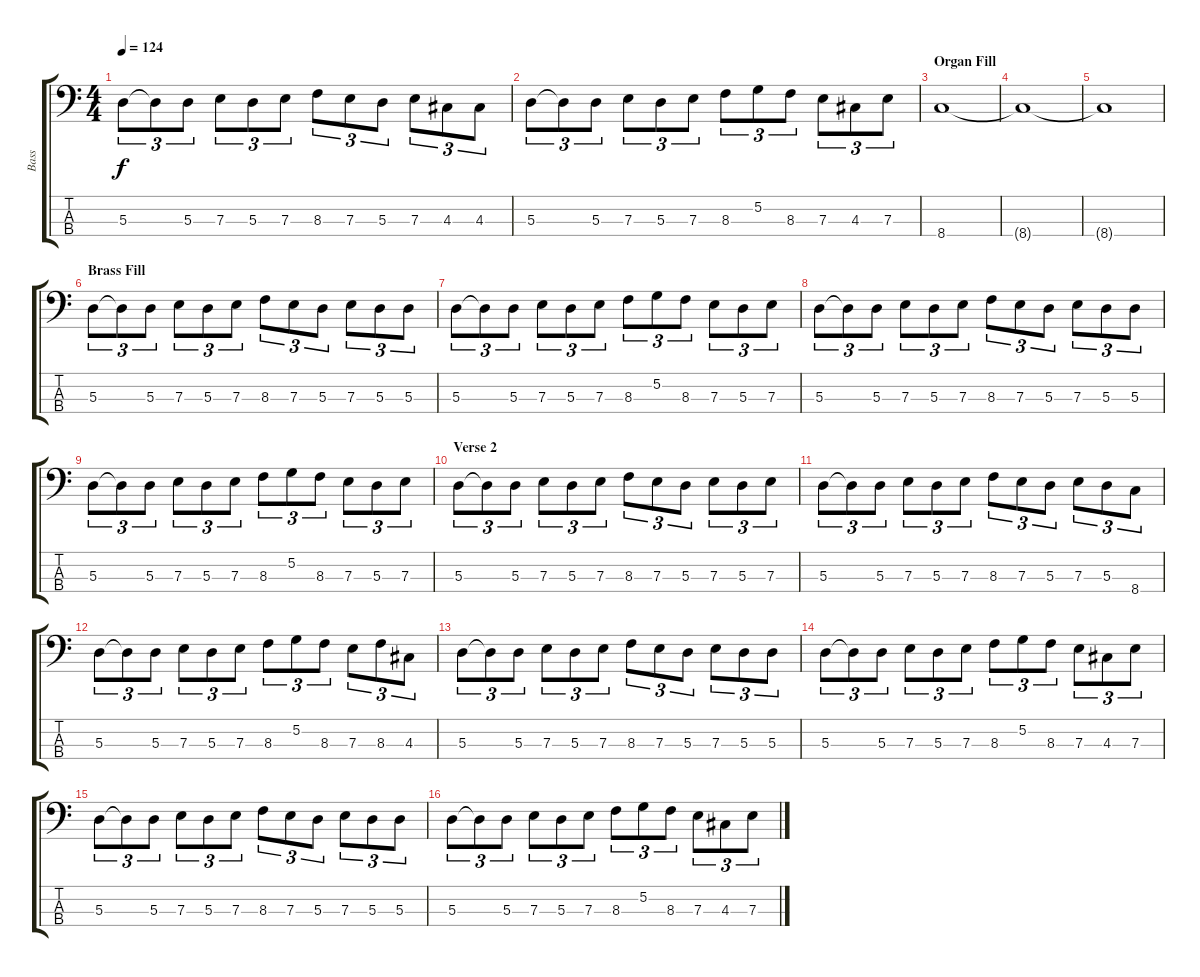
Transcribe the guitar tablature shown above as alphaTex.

\track ("Bass" "Bass") {instrument synthbass2}
\staff {score tabs}
\tuning (G2 D2 A1 E1) {hide}
\ts (4 4)
\tempo 124
\clef f4
\ks c
5.3.8{tu (3 2) dy f} 5.3{t}.8{tu (3 2)} 5.3.8{tu (3 2)} 7.3.8{tu (3 2)} 5.3.8{tu (3 2)} 7.3.8{tu (3 2)} 8.3.8{tu (3 2)} 7.3.8{tu (3 2)} 5.3.8{tu (3 2)} 7.3.8{tu (3 2)} 4.3.8{tu (3 2)} 4.3.8{tu (3 2)} |
5.3.8{tu (3 2)} 5.3{t}.8{tu (3 2)} 5.3.8{tu (3 2)} 7.3.8{tu (3 2)} 5.3.8{tu (3 2)} 7.3.8{tu (3 2)} 8.3.8{tu (3 2)} 5.2.8{tu (3 2)} 8.3.8{tu (3 2)} 7.3.8{tu (3 2)} 4.3.8{tu (3 2)} 7.3.8{tu (3 2)} |
\section ("" "Organ Fill")
8.4.1 |
8.4{t}.1 |
8.4{t}.1 |
\section ("" "Brass Fill")
5.3.8{tu (3 2)} 5.3{t}.8{tu (3 2)} 5.3.8{tu (3 2)} 7.3.8{tu (3 2)} 5.3.8{tu (3 2)} 7.3.8{tu (3 2)} 8.3.8{tu (3 2)} 7.3.8{tu (3 2)} 5.3.8{tu (3 2)} 7.3.8{tu (3 2)} 5.3.8{tu (3 2)} 5.3.8{tu (3 2)} |
5.3.8{tu (3 2)} 5.3{t}.8{tu (3 2)} 5.3.8{tu (3 2)} 7.3.8{tu (3 2)} 5.3.8{tu (3 2)} 7.3.8{tu (3 2)} 8.3.8{tu (3 2)} 5.2.8{tu (3 2)} 8.3.8{tu (3 2)} 7.3.8{tu (3 2)} 5.3.8{tu (3 2)} 7.3.8{tu (3 2)} |
5.3.8{tu (3 2)} 5.3{t}.8{tu (3 2)} 5.3.8{tu (3 2)} 7.3.8{tu (3 2)} 5.3.8{tu (3 2)} 7.3.8{tu (3 2)} 8.3.8{tu (3 2)} 7.3.8{tu (3 2)} 5.3.8{tu (3 2)} 7.3.8{tu (3 2)} 5.3.8{tu (3 2)} 5.3.8{tu (3 2)} |
5.3.8{tu (3 2)} 5.3{t}.8{tu (3 2)} 5.3.8{tu (3 2)} 7.3.8{tu (3 2)} 5.3.8{tu (3 2)} 7.3.8{tu (3 2)} 8.3.8{tu (3 2)} 5.2.8{tu (3 2)} 8.3.8{tu (3 2)} 7.3.8{tu (3 2)} 5.3.8{tu (3 2)} 7.3.8{tu (3 2)} |
\section ("" "Verse 2")
5.3.8{tu (3 2)} 5.3{t}.8{tu (3 2)} 5.3.8{tu (3 2)} 7.3.8{tu (3 2)} 5.3.8{tu (3 2)} 7.3.8{tu (3 2)} 8.3.8{tu (3 2)} 7.3.8{tu (3 2)} 5.3.8{tu (3 2)} 7.3.8{tu (3 2)} 5.3.8{tu (3 2)} 7.3.8{tu (3 2)} |
5.3.8{tu (3 2)} 5.3{t}.8{tu (3 2)} 5.3.8{tu (3 2)} 7.3.8{tu (3 2)} 5.3.8{tu (3 2)} 7.3.8{tu (3 2)} 8.3.8{tu (3 2)} 7.3.8{tu (3 2)} 5.3.8{tu (3 2)} 7.3.8{tu (3 2)} 5.3.8{tu (3 2)} 8.4.8{tu (3 2)} |
5.3.8{tu (3 2)} 5.3{t}.8{tu (3 2)} 5.3.8{tu (3 2)} 7.3.8{tu (3 2)} 5.3.8{tu (3 2)} 7.3.8{tu (3 2)} 8.3.8{tu (3 2)} 5.2.8{tu (3 2)} 8.3.8{tu (3 2)} 7.3.8{tu (3 2)} 8.3.8{tu (3 2)} 4.3.8{tu (3 2)} |
5.3.8{tu (3 2)} 5.3{t}.8{tu (3 2)} 5.3.8{tu (3 2)} 7.3.8{tu (3 2)} 5.3.8{tu (3 2)} 7.3.8{tu (3 2)} 8.3.8{tu (3 2)} 7.3.8{tu (3 2)} 5.3.8{tu (3 2)} 7.3.8{tu (3 2)} 5.3.8{tu (3 2)} 5.3.8{tu (3 2)} |
5.3.8{tu (3 2)} 5.3{t}.8{tu (3 2)} 5.3.8{tu (3 2)} 7.3.8{tu (3 2)} 5.3.8{tu (3 2)} 7.3.8{tu (3 2)} 8.3.8{tu (3 2)} 5.2.8{tu (3 2)} 8.3.8{tu (3 2)} 7.3.8{tu (3 2)} 4.3.8{tu (3 2)} 7.3.8{tu (3 2)} |
5.3.8{tu (3 2)} 5.3{t}.8{tu (3 2)} 5.3.8{tu (3 2)} 7.3.8{tu (3 2)} 5.3.8{tu (3 2)} 7.3.8{tu (3 2)} 8.3.8{tu (3 2)} 7.3.8{tu (3 2)} 5.3.8{tu (3 2)} 7.3.8{tu (3 2)} 5.3.8{tu (3 2)} 5.3.8{tu (3 2)} |
5.3.8{tu (3 2)} 5.3{t}.8{tu (3 2)} 5.3.8{tu (3 2)} 7.3.8{tu (3 2)} 5.3.8{tu (3 2)} 7.3.8{tu (3 2)} 8.3.8{tu (3 2)} 5.2.8{tu (3 2)} 8.3.8{tu (3 2)} 7.3.8{tu (3 2)} 4.3.8{tu (3 2)} 7.3.8{tu (3 2)}
